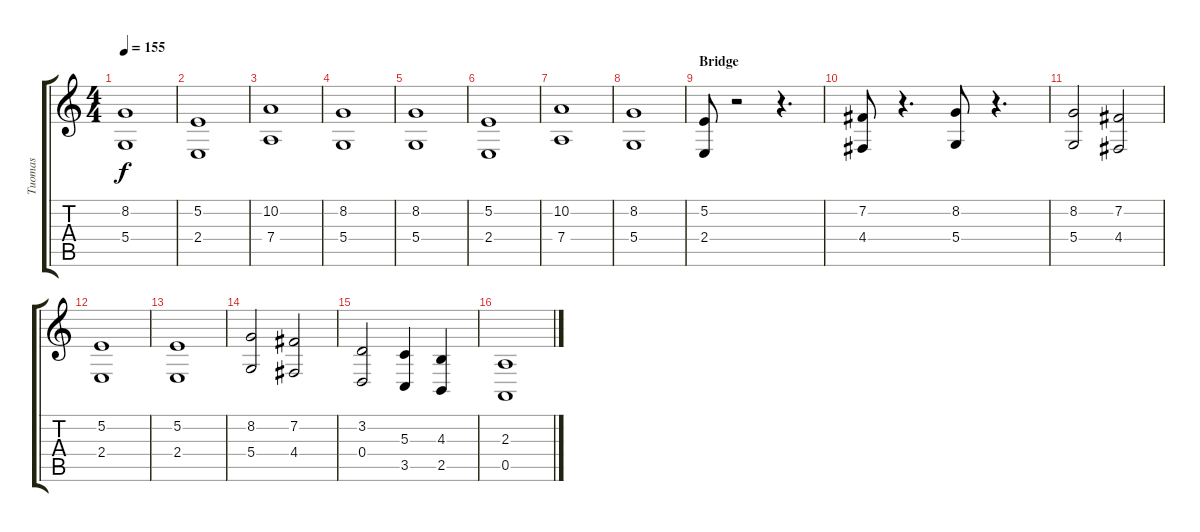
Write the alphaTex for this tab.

\track ("Tuomas" "Tuomas") {instrument choiraahs}
\staff {score tabs}
\tuning (E4 B3 G3 D3 A2 E2) {hide}
\ts (4 4)
\tempo 155
\clef g2
\ks c
(8.2 5.4).1{dy f} |
(5.2 2.4).1 |
(10.2 7.4).1 |
(8.2 5.4).1 |
(8.2 5.4).1 |
(5.2 2.4).1 |
(10.2 7.4).1 |
(8.2 5.4).1 |
\section ("" "Bridge")
(5.2 2.4).8 r.2 r.4{d} |
(7.2 4.4).8 r.4{d} (8.2 5.4).8 r.4{d} |
(8.2 5.4).2 (7.2 4.4).2 |
(5.2 2.4).1 |
(5.2 2.4).1 |
(8.2 5.4).2 (7.2 4.4).2 |
(3.2 0.4).2 (5.3 3.5).4 (4.3 2.5).4 |
(2.3 0.5).1
